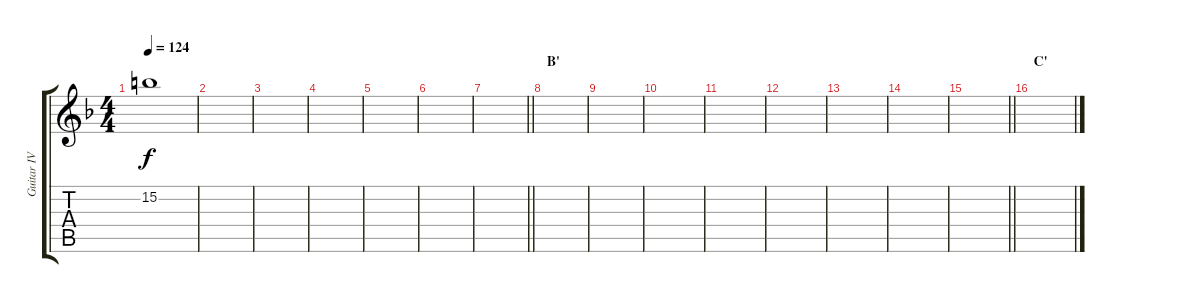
\track ("Guitar IV" "Guitar IV") {instrument electricguitarclean}
\staff {score tabs}
\tuning (Db4 Ab3 E3 B2 Gb2 B1) {hide}
\ts (4 4)
\tempo 124
\clef g2
\ks f
15.2{t}.1{dy f} |
|
|
|
|
|
\barLineRight lightlight
|
\section ("" "B'")
|
|
|
|
|
|
|
\barLineRight lightlight
|
\section ("" "C'")
